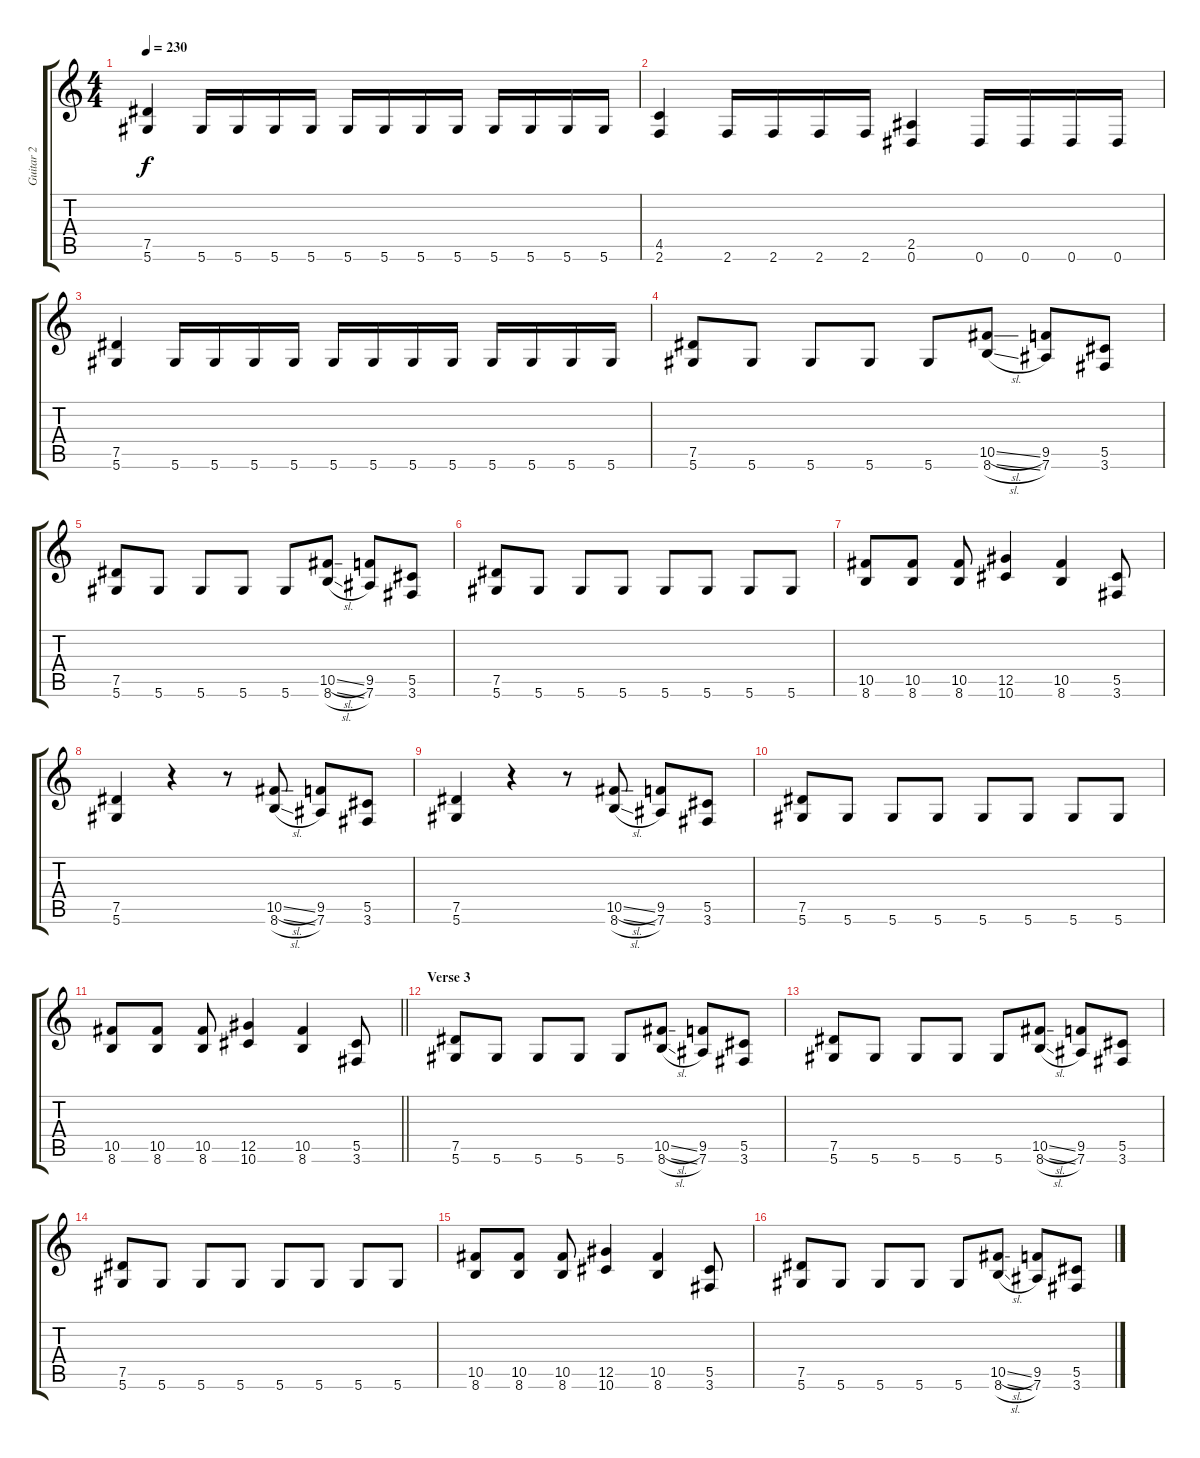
\track ("Guitar 2" "Guitar 2") {instrument distortionguitar}
\staff {score tabs}
\tuning (Eb4 Bb3 Gb3 Db3 Ab2 Eb2) {hide}
\ts (4 4)
\tempo 230
\clef g2
\ks c
(7.5 5.6).4{dy f} 5.6.16 5.6.16 5.6.16 5.6.16 5.6.16 5.6.16 5.6.16 5.6.16 5.6.16 5.6.16 5.6.16 5.6.16 |
(4.5 2.6).4 2.6.16 2.6.16 2.6.16 2.6.16 (2.5 0.6).4 0.6.16 0.6.16 0.6.16 0.6.16 |
(7.5 5.6).4 5.6.16 5.6.16 5.6.16 5.6.16 5.6.16 5.6.16 5.6.16 5.6.16 5.6.16 5.6.16 5.6.16 5.6.16 |
(7.5 5.6).8 5.6.8 5.6.8 5.6.8 5.6.8 (10.5{sl} 8.6{sl}).8 (9.5 7.6).8 (5.5 3.6).8 |
(7.5 5.6).8 5.6.8 5.6.8 5.6.8 5.6.8 (10.5{sl} 8.6{sl}).8 (9.5 7.6).8 (5.5 3.6).8 |
(7.5 5.6).8 5.6.8 5.6.8 5.6.8 5.6.8 5.6.8 5.6.8 5.6.8 |
(10.5 8.6).8 (10.5 8.6).8 (10.5 8.6).8 (12.5 10.6).4 (10.5 8.6).4 (5.5 3.6).8 |
(7.5 5.6).4 r.4 r.8 (10.5{sl} 8.6{sl}).8 (9.5 7.6).8 (5.5 3.6).8 |
(7.5 5.6).4 r.4 r.8 (10.5{sl} 8.6{sl}).8 (9.5 7.6).8 (5.5 3.6).8 |
(7.5 5.6).8 5.6.8 5.6.8 5.6.8 5.6.8 5.6.8 5.6.8 5.6.8 |
\barLineRight lightlight
(10.5 8.6).8 (10.5 8.6).8 (10.5 8.6).8 (12.5 10.6).4 (10.5 8.6).4 (5.5 3.6).8 |
\section ("" "Verse 3")
(7.5 5.6).8 5.6.8 5.6.8 5.6.8 5.6.8 (10.5{sl} 8.6{sl}).8 (9.5 7.6).8 (5.5 3.6).8 |
(7.5 5.6).8 5.6.8 5.6.8 5.6.8 5.6.8 (10.5{sl} 8.6{sl}).8 (9.5 7.6).8 (5.5 3.6).8 |
(7.5 5.6).8 5.6.8 5.6.8 5.6.8 5.6.8 5.6.8 5.6.8 5.6.8 |
(10.5 8.6).8 (10.5 8.6).8 (10.5 8.6).8 (12.5 10.6).4 (10.5 8.6).4 (5.5 3.6).8 |
(7.5 5.6).8 5.6.8 5.6.8 5.6.8 5.6.8 (10.5{sl} 8.6{sl}).8 (9.5 7.6).8 (5.5 3.6).8
